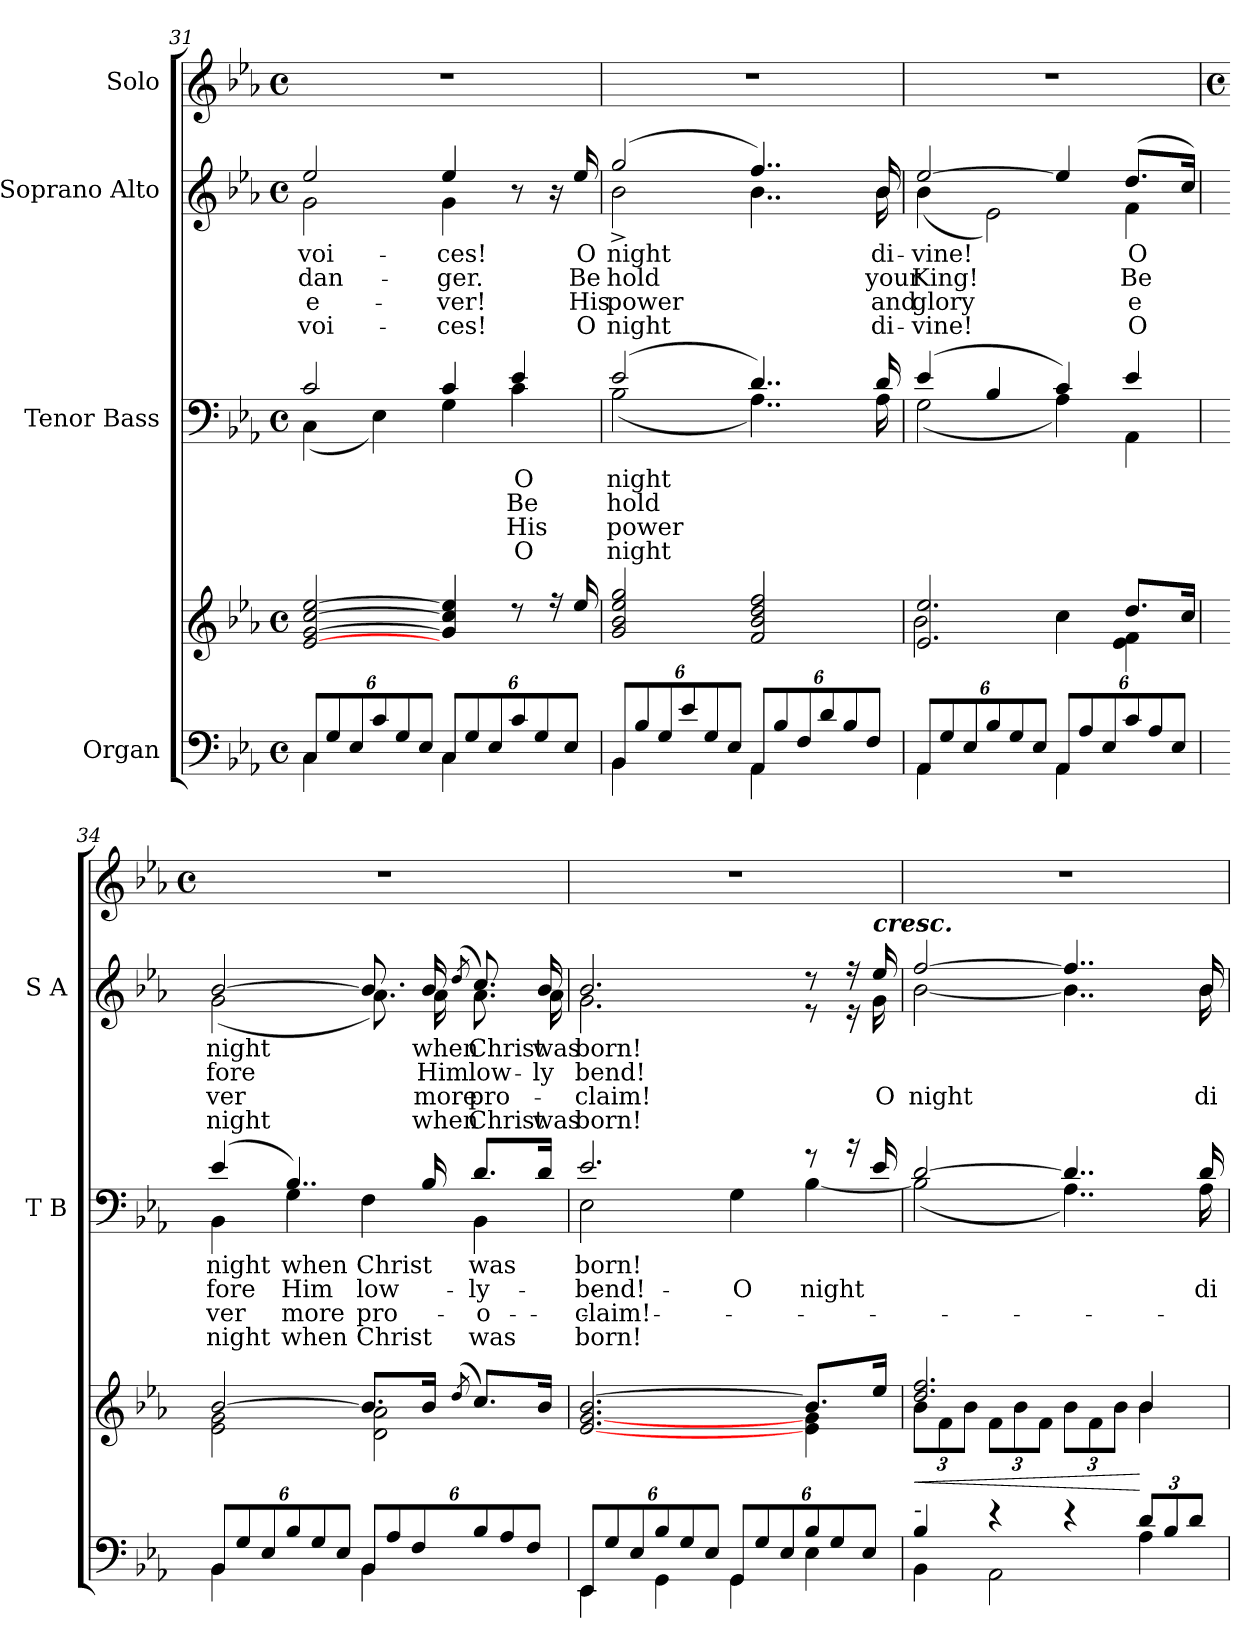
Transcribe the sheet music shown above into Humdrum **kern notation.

**kern	**kern	**dynam	**kern	**text	**text	**text	**text	**kern	**text	**text	**text	**text	**kern
*part4	*part4	*part4	*part3	*part3	*part3	*part3	*part3	*part2	*part2	*part2	*part2	*part2	*part1
*staff5	*staff4	*staff4/5	*staff3	*staff3	*staff3	*staff3	*staff3	*staff2	*staff2	*staff2	*staff2	*staff2	*staff1
*I"Organ	*	*	*I"Tenor Bass	*	*	*	*	*I"Soprano Alto	*	*	*	*	*I"Solo
*	*	*	*I'T B	*	*	*	*	*I'S A	*	*	*	*	*
!!LO:LB:g=z
*clefF4	*clefG2	*	*clefF4	*	*	*	*	*clefG2	*	*	*	*	*clefG2
*k[b-e-a-]	*k[b-e-a-]	*	*k[b-e-a-]	*	*	*	*	*k[b-e-a-]	*	*	*	*	*k[b-e-a-]
*E-:	*E-:	*	*E-:	*	*	*	*	*E-:	*	*	*	*	*E-:
*M4/4	*M4/4	*	*M4/4	*	*	*	*	*M4/4	*	*	*	*	*M4/4
*met(c)	*met(c)	*	*met(c)	*	*	*	*	*met(c)	*	*	*	*	*met(c)
=31	=31	=31	=31	=31	=31	=31	=31	=31	=31	=31	=31	=31	=31
*^	*^	*	*^	*	*	*	*	*	*	*	*	*	*
*	*	*	*^	*	*	*	*	*	*	*	*	*	*	*	*	*
!	!	!	!	!	!	!	!	!	!	!	!	!	!LO:LY:b	!LO:LY:b	!LO:LY:b	!LO:LY:b	!
*	*	*	*	*	*	*	*	*	*	*	*	*^	*	*	*	*	*
*	*	*	*	*	*	*	*	*	*	*	*	*	*^	*	*	*	*	*
12C/L	4C\	[2e-/ [2g/ [2cc/ [2ee-/	4ryy	1ryy	.	2c/	(<4C\	.	.	.	.	2ee-/	4ryy	2g\	-voi-	-dan-	-e-	-voi-	1r
12G/	.	.	.	.	.	.	.	.	.	.	.	.	.	.	.	.	.	.	.
12E-/	.	.	.	.	.	.	.	.	.	.	.	.	.	.	.	.	.	.	.
12c/	4ryy	.	4ryy	.	.	.	4E-\)	.	.	.	.	.	4ryy	.	.	.	.	.	.
12G/	.	.	.	.	.	.	.	.	.	.	.	.	.	.	.	.	.	.	.
12E-/J	.	.	.	.	.	.	.	.	.	.	.	.	.	.	.	.	.	.	.
!	!	!	!	!	!	!	!	!	!	!	!	!	!	!	!LO:LY:b	!LO:LY:b	!LO:LY:b	!LO:LY:b	!
12C/L	4C\	4g/] 4cc/] 4ee-/]	4ryy	.	.	4c/	4G\	.	.	.	.	4ee-/	4ryy	4g\	-ces!	ger.	ver!	ces!	.
12G/	.	.	.	.	.	.	.	.	.	.	.	.	.	.	.	.	.	.	.
12E-/	.	.	.	.	.	.	.	.	.	.	.	.	.	.	.	.	.	.	.
!	!	!	!	!	!	!	!	!LO:LY:b	!LO:LY:b	!LO:LY:b	!LO:LY:b	!	!	!	!	!	!	!	!
12c/	4ryy	8r	4ryy	.	.	4e-/	4c\	O	Be	His	O	8r	4ryy	4ryy	.	.	.	.	.
12G/	.	.	.	.	.	.	.	.	.	.	.	.	.	.	.	.	.	.	.
.	.	16r	.	.	.	.	.	.	.	.	.	16r	.	.	.	.	.	.	.
12E-/J	.	.	.	.	.	.	.	.	.	.	.	.	.	.	.	.	.	.	.
!	!	!	!	!	!	!	!	!	!	!	!	!	!	!	!LO:LY:b	!LO:LY:b	!LO:LY:b	!LO:LY:b	!
.	.	16ee-/	.	.	.	.	.	.	.	.	.	16ee-/	.	.	O	Be	His	O	.
=32	=32	=32	=32	=32	=32	=32	=32	=32	=32	=32	=32	=32	=32	=32	=32	=32	=32	=32	=32
!	!	!	!	!	!	!	!	!LO:LY:b	!LO:LY:b	!LO:LY:b	!LO:LY:b	!	!	!	!LO:LY:b	!LO:LY:b	!LO:LY:b	!LO:LY:b	!
12BB-/L	4BB-\	2g/ 2b-/ 2ee-/ 2gg/	4ryy	1ryy	.	(>2e-/	(<2B-\	night	hold	power	night	(>2gg/	2b-^\	4ryy	night	hold	power	night	1r
12B-/	.	.	.	.	.	.	.	.	.	.	.	.	.	.	.	.	.	.	.
12G/	.	.	.	.	.	.	.	.	.	.	.	.	.	.	.	.	.	.	.
12e-/	4ryy	.	4ryy	.	.	.	.	.	.	.	.	.	.	4ryy	.	.	.	.	.
12G/	.	.	.	.	.	.	.	.	.	.	.	.	.	.	.	.	.	.	.
12E-/J	.	.	.	.	.	.	.	.	.	.	.	.	.	.	.	.	.	.	.
12AA-/L	4AA-\	2f/ 2b-/ 2dd/ 2ff/	4ryy	.	.	4..d/)	4..A-\)	.	.	.	.	4..ff/)	4..b-\	4ryy	.	.	.	.	.
12B-/	.	.	.	.	.	.	.	.	.	.	.	.	.	.	.	.	.	.	.
12F/	.	.	.	.	.	.	.	.	.	.	.	.	.	.	.	.	.	.	.
12d/	4ryy	.	4ryy	.	.	.	.	.	.	.	.	.	.	4ryy	.	.	.	.	.
12B-/	.	.	.	.	.	.	.	.	.	.	.	.	.	.	.	.	.	.	.
12F/J	.	.	.	.	.	.	.	.	.	.	.	.	.	.	.	.	.	.	.
!	!	!	!	!	!	!	!	!	!	!	!	!	!	!	!LO:LY:b	!LO:LY:b	!LO:LY:b	!LO:LY:b	!
.	.	.	.	.	.	16d/	16A-\	.	.	.	.	16b-/	16b-\	.	di-	-your	and	di-	.
=33	=33	=33	=33	=33	=33	=33	=33	=33	=33	=33	=33	=33	=33	=33	=33	=33	=33	=33	=33
!	!	!	!	!	!	!	!	!	!	!	!	!	!	!	!LO:LY:b	!LO:LY:b	!LO:LY:b	!LO:LY:b	!
12AA-/L	4AA-\	2.e-/ 2.ee-/	2b-\	1ryy	.	(>4e-/	(<2G\	.	.	.	.	[2ee-/	(<4b-\	4ryy	-vine!	King!	glory	vine!	1r
12G/	.	.	.	.	.	.	.	.	.	.	.	.	.	.	.	.	.	.	.
12E-/	.	.	.	.	.	.	.	.	.	.	.	.	.	.	.	.	.	.	.
12B-/	4ryy	.	.	.	.	4B-/	.	.	.	.	.	.	2e-\)	4ryy	.	.	.	.	.
12G/	.	.	.	.	.	.	.	.	.	.	.	.	.	.	.	.	.	.	.
12E-/J	.	.	.	.	.	.	.	.	.	.	.	.	.	.	.	.	.	.	.
12AA-/L	4AA-\	.	4cc\	.	.	4c/)	4A-\)	.	.	.	.	4ee-/]	.	4ryy	.	.	.	.	.
12A-/	.	.	.	.	.	.	.	.	.	.	.	.	.	.	.	.	.	.	.
12E-/	.	.	.	.	.	.	.	.	.	.	.	.	.	.	.	.	.	.	.
!	!	!	!	!	!	!	!	!	!	!	!	!	!	!	!LO:LY:b	!LO:LY:b	!LO:LY:b	!LO:LY:b	!
12c/	4ryy	8.dd/L	4e-\ 4f\	.	.	4e-/	4AA-\	.	.	.	.	(>8.dd/L	4f\	4ryy	O	Be	e	O	.
12A-/	.	.	.	.	.	.	.	.	.	.	.	.	.	.	.	.	.	.	.
12E-/J	.	.	.	.	.	.	.	.	.	.	.	.	.	.	.	.	.	.	.
.	.	16cc/J	.	.	.	.	.	.	.	.	.	16cc/J)	.	.	.	.	.	.	.
*	*	*	*	*	*	*	*	*	*	*	*	*v	*v	*v	*	*	*	*	*
!!LO:LB:g=z
=34	=34	=34	=34	=34	=34	=34	=34	=34	=34	=34	=34	=34	=34	=34	=34	=34	=34
*	*	*	*	*	*	*	*	*	*	*	*	*	*	*	*	*	*M4/4
*	*	*	*	*	*	*	*	*	*	*	*	*	*	*	*	*	*met(c)
!	!	!	!	!	!	!	!	!LO:LY:b	!LO:LY:b	!LO:LY:b	!LO:LY:b	!	!LO:LY:b	!LO:LY:b	!LO:LY:b	!LO:LY:b	!
*	*	*	*	*	*	*	*	*	*	*	*	*^	*	*	*	*	*
12BB-/L	4BB-\	[2b-/	2e-\ 2g\	4ryy	.	(>4e-/	4BB-\	night	fore	ver	night	[2b-/	(<2g\	night	fore	ver	night	1r
12G/	.	.	.	.	.	.	.	.	.	.	.	.	.	.	.	.	.	.
12E-/	.	.	.	.	.	.	.	.	.	.	.	.	.	.	.	.	.	.
!	!	!	!	!	!	!	!	!LO:LY:b	!LO:LY:b	!LO:LY:b	!LO:LY:b	!	!	!	!	!	!	!
12B-/	4ryy	.	.	4ryy	.	4..B-/)	4G\	when	Him	more	when	.	.	.	.	.	.	.
12G/	.	.	.	.	.	.	.	.	.	.	.	.	.	.	.	.	.	.
12E-/J	.	.	.	.	.	.	.	.	.	.	.	.	.	.	.	.	.	.
!	!	!	!	!	!	!	!	!LO:LY:b	!LO:LY:b	!LO:LY:b	!LO:LY:b	!	!	!	!	!	!	!
12BB-/L	4BB-\	8.b-/L]	2d\ 2a-\	4ryy	.	.	4F\	Christ	low-	-pro-	-Christ	8.b-/]	8.a-\)	.	.	.	.	.
12A-/	.	.	.	.	.	.	.	.	.	.	.	.	.	.	.	.	.	.
12F/	.	.	.	.	.	.	.	.	.	.	.	.	.	.	.	.	.	.
!	!	!	!	!	!	!	!	!	!	!	!	!	!	!LO:LY:b	!LO:LY:b	!LO:LY:b	!LO:LY:b	!
.	.	16b-/J	.	.	.	16B-/	.	.	.	.	.	16b-/	16a-\	when	Him	more	when	.
.	.	(>8qdd	.	.	.	.	.	.	.	.	.	(>8qdd	.	.	.	.	.	.
!	!	!	!	!	!	!	!	!LO:LY:b	!LO:LY:b	!LO:LY:b	!LO:LY:b	!	!	!LO:LY:b	!LO:LY:b	!LO:LY:b	!LO:LY:b	!
12B-/	4ryy	8.cc/L)	.	4ryy	.	8.d/L	4BB-\	was	ly	o-	-was	8.cc/)	8.a-\	Christ	low-	-pro-	Christ	.
12A-/	.	.	.	.	.	.	.	.	.	.	.	.	.	.	.	.	.	.
12F/J	.	.	.	.	.	.	.	.	.	.	.	.	.	.	.	.	.	.
!	!	!	!	!	!	!	!	!	!	!	!	!	!	!LO:LY:b	!LO:LY:b	!	!LO:LY:b	!
.	.	16b-/J	.	.	.	16d/Jk	.	.	.	.	.	16b-/	16a-\	was	ly	.	was	.
=35	=35	=35	=35	=35	=35	=35	=35	=35	=35	=35	=35	=35	=35	=35	=35	=35	=35	=35
!	!	!	!	!	!	!	!	!LO:LY:b	!LO:LY:b	!LO:LY:b	!LO:LY:b	!	!	!LO:LY:b	!LO:LY:b	!LO:LY:b	!LO:LY:b	!
12EE-/L	4EE-\	[2.e-/ [2.g/ [2.b-/	4ryy	4ryy	.	2.e-/	2E-\	born!	bend!	claim!	born!	2.b-/	2.g\	born!	bend!	claim!	born!	1r
12G/	.	.	.	.	.	.	.	.	.	.	.	.	.	.	.	.	.	.
12E-/	.	.	.	.	.	.	.	.	.	.	.	.	.	.	.	.	.	.
12B-/	4GG\	.	4ryy	4ryy	.	.	.	.	.	.	.	.	.	.	.	.	.	.
12G/	.	.	.	.	.	.	.	.	.	.	.	.	.	.	.	.	.	.
12E-/J	.	.	.	.	.	.	.	.	.	.	.	.	.	.	.	.	.	.
!	!	!	!	!	!	!	!	!	!LO:LY:b	!	!	!	!	!	!	!	!	!
12GG/L	4GG\	.	4ryy	4ryy	.	.	4G\	.	O	.	.	.	.	.	.	.	.	.
12G/	.	.	.	.	.	.	.	.	.	.	.	.	.	.	.	.	.	.
12E-/	.	.	.	.	.	.	.	.	.	.	.	.	.	.	.	.	.	.
!	!	!	!	!	!	!	!	!	!LO:LY:b	!	!	!	!	!	!	!	!	!
12B-/	4E-\	8.b-/L]	4ryy	4e-\ 4g\	.	8r	[4B-\	.	night	.	.	8r	8r	.	.	.	.	.
12G/	.	.	.	.	.	.	.	.	.	.	.	.	.	.	.	.	.	.
.	.	.	.	.	.	16r	.	.	.	.	.	16r	16r	.	.	.	.	.
12E-/J	.	.	.	.	.	.	.	.	.	.	.	.	.	.	.	.	.	.
!	!	!	!	!	!	!	!	!	!	!	!	!LO:TX:a:Bi:t=cresc.	!	!	!	!	!	!
!	!	!	!	!	!	!	!	!	!	!	!	!	!	!	!	!LO:LY:b	!	!
.	.	16ee-/J	.	.	.	16e-/	.	.	.	.	.	16ee-/	16g\	.	.	O	.	.
=36	=36	=36	=36	=36	=36	=36	=36	=36	=36	=36	=36	=36	=36	=36	=36	=36	=36	=36
!LO:TX:a:i:t=-	!	!	!	!	!	!	!	!	!	!	!	!	!	!	!	!	!	!
!	!	!	!	!	!LO:HP:b	!	!	!	!	!	!	!	!	!	!	!LO:LY:b	!	!
4B-/	4BB-\	2.dd/ 2.ff/	12b-\L	4ryy	<	[2d/	(<2B-\]	.	.	.	.	[2ff/	[2b-\	.	.	night	.	1r
.	.	.	12f\	.	.	.	.	.	.	.	.	.	.	.	.	.	.	.
.	.	.	12b-\J	.	.	.	.	.	.	.	.	.	.	.	.	.	.	.
4r	2AA-\	.	12f\L	4ryy	.	.	.	.	.	.	.	.	.	.	.	.	.	.
.	.	.	12b-\	.	.	.	.	.	.	.	.	.	.	.	.	.	.	.
.	.	.	12f\J	.	.	.	.	.	.	.	.	.	.	.	.	.	.	.
4r	.	.	12b-\L	4ryy	.	4..d/]	4..A-\)	.	.	.	.	4..ff/]	4..b-\]	.	.	.	.	.
.	.	.	12f\	.	.	.	.	.	.	.	.	.	.	.	.	.	.	.
.	.	.	12b-\J	.	.	.	.	.	.	.	.	.	.	.	.	.	.	.
12d/L	4A-\	4b-/	4b-\	4ryy	[	.	.	.	.	.	.	.	.	.	.	.	.	.
12B-/	.	.	.	.	.	.	.	.	.	.	.	.	.	.	.	.	.	.
12d/J	.	.	.	.	.	.	.	.	.	.	.	.	.	.	.	.	.	.
!	!	!	!	!	!	!	!	!	!LO:LY:b	!	!	!	!	!	!	!LO:LY:b	!	!
.	.	.	.	.	.	16d/	16A-\	.	di-	.	.	16b-/	16b-\	.	.	di-	.	.
*v	*v	*	*	*	*	*v	*v	*	*	*	*	*v	*v	*	*	*	*	*
*	*v	*v	*v	*	*	*	*	*	*	*	*	*	*	*	*
=	=	=	=	=	=	=	=	=	=	=	=	=	=
*-	*-	*-	*-	*-	*-	*-	*-	*-	*-	*-	*-	*-	*-
